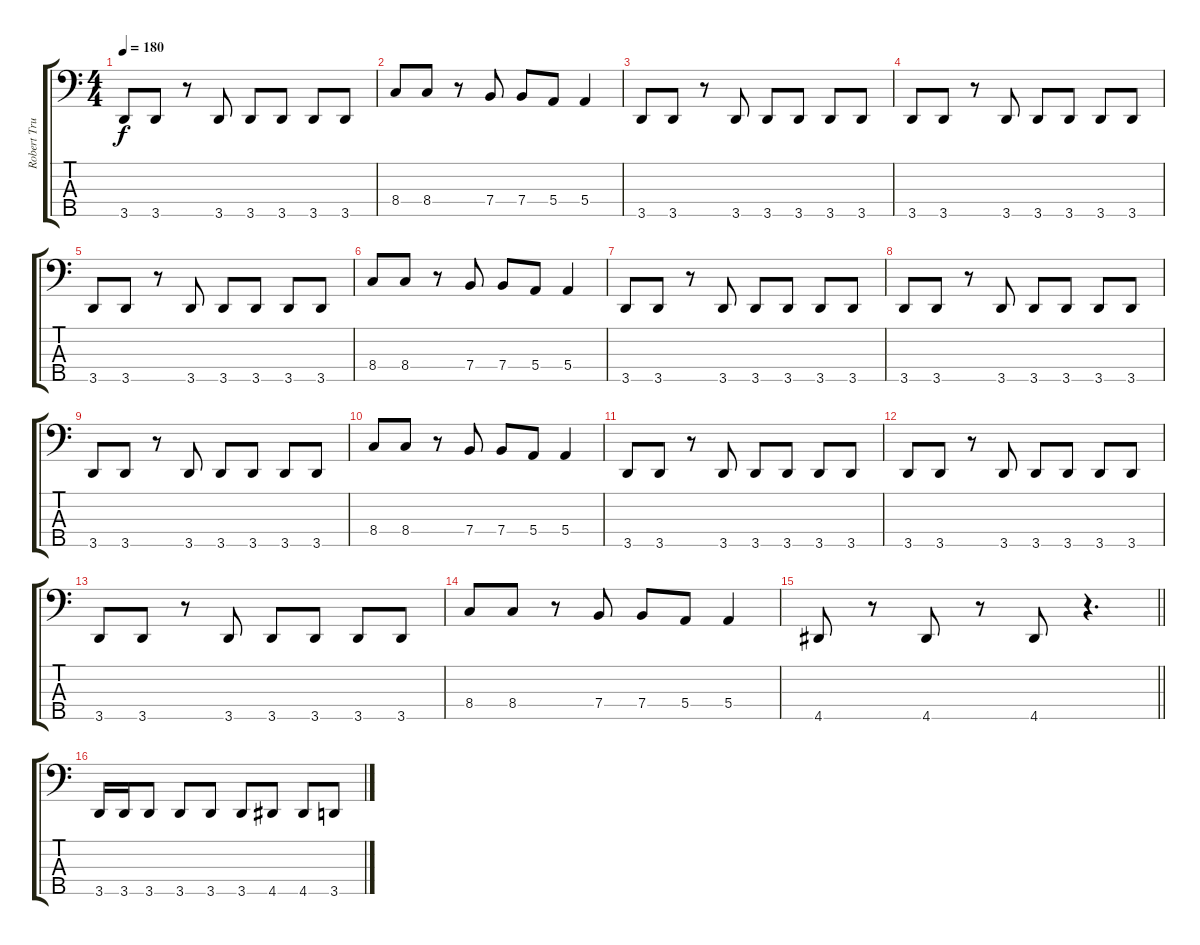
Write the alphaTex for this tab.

\track ("Robert Trujillo Bass" "Robert Tru") {instrument electricbassfinger}
\staff {score tabs}
\tuning (G2 D2 A1 E1 B0) {hide}
\ts (4 4)
\tempo 180
\clef f4
\ks c
3.5.8{dy f} 3.5.8 r.8 3.5.8 3.5.8 3.5.8 3.5.8 3.5.8 |
8.4.8 8.4.8 r.8 7.4.8 7.4.8 5.4.8 5.4.4 |
3.5.8 3.5.8 r.8 3.5.8 3.5.8 3.5.8 3.5.8 3.5.8 |
3.5.8 3.5.8 r.8 3.5.8 3.5.8 3.5.8 3.5.8 3.5.8 |
3.5.8 3.5.8 r.8 3.5.8 3.5.8 3.5.8 3.5.8 3.5.8 |
8.4.8 8.4.8 r.8 7.4.8 7.4.8 5.4.8 5.4.4 |
3.5.8 3.5.8 r.8 3.5.8 3.5.8 3.5.8 3.5.8 3.5.8 |
3.5.8 3.5.8 r.8 3.5.8 3.5.8 3.5.8 3.5.8 3.5.8 |
3.5.8 3.5.8 r.8 3.5.8 3.5.8 3.5.8 3.5.8 3.5.8 |
8.4.8 8.4.8 r.8 7.4.8 7.4.8 5.4.8 5.4.4 |
3.5.8 3.5.8 r.8 3.5.8 3.5.8 3.5.8 3.5.8 3.5.8 |
3.5.8 3.5.8 r.8 3.5.8 3.5.8 3.5.8 3.5.8 3.5.8 |
3.5.8 3.5.8 r.8 3.5.8 3.5.8 3.5.8 3.5.8 3.5.8 |
8.4.8 8.4.8 r.8 7.4.8 7.4.8 5.4.8 5.4.4 |
\barLineRight lightlight
4.5.8 r.8 4.5.8 r.8 4.5.8 r.4{d} |
\section ("" "")
3.5.16 3.5.16 3.5.8 3.5.8 3.5.8 3.5.8 4.5.8 4.5.8 3.5.8
